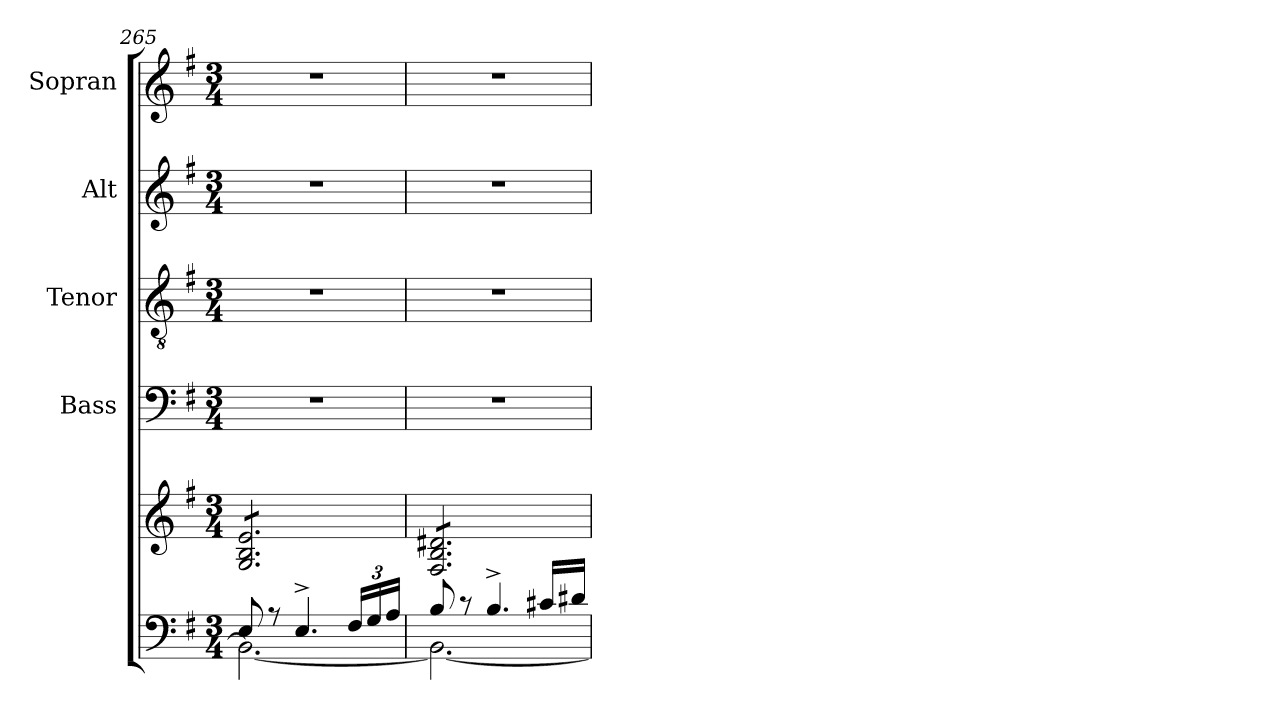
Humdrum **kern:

**kern	**kern	**kern	**kern	**kern	**kern
*part5	*part5	*part4	*part3	*part2	*part1
*staff6	*staff5	*staff4	*staff3	*staff2	*staff1
*	*	*I"Bass	*I"Tenor	*I"Alt	*I"Sopran
*	*	*I'B.	*I'T.	*I'A.	*I'S.
*clefF4	*clefG2	*clefF4	*clefGv2	*clefG2	*clefG2
*k[f#]	*k[f#]	*k[f#]	*k[f#]	*k[f#]	*k[f#]
*G:	*G:	*G:	*G:	*G:	*G:
*M3/4	*M3/4	*M3/4	*M3/4	*M3/4	*M3/4
=265	=265	=265	=265	=265	=265
*^	*	*	*	*	*
*	*	*tremolo	*	*	*	*
8E/	2.BB\_	8G/ 8B/ 8e/L	2.r	2.r	2.r	2.r
8rG	.	8G/ 8B/ 8e/	.	.	.	.
4.E^>/	.	8G/ 8B/ 8e/	.	.	.	.
.	.	8G/ 8B/ 8e/	.	.	.	.
.	.	8G/ 8B/ 8e/	.	.	.	.
24F#/LL	.	8G/ 8B/ 8e/J	.	.	.	.
24G/	.	.	.	.	.	.
24A/JJ	.	.	.	.	.	.
=266	=266	=266	=266	=266	=266	=266
8B/	2.BB\_	8F#/ 8B/ 8d#X/L	2.r	2.r	2.r	2.r
8rB	.	8F#/ 8B/ 8d#X/	.	.	.	.
4.B^>/	.	8F#/ 8B/ 8d#X/	.	.	.	.
.	.	8F#/ 8B/ 8d#X/	.	.	.	.
.	.	8F#/ 8B/ 8d#X/	.	.	.	.
16c#X/LL	.	8F#/ 8B/ 8d#X/J	.	.	.	.
*	*	*Xtremolo	*	*	*	*
16d#X/JJ	.	.	.	.	.	.
*v	*v	*	*	*	*	*
=	=	=	=	=	=
*-	*-	*-	*-	*-	*-
